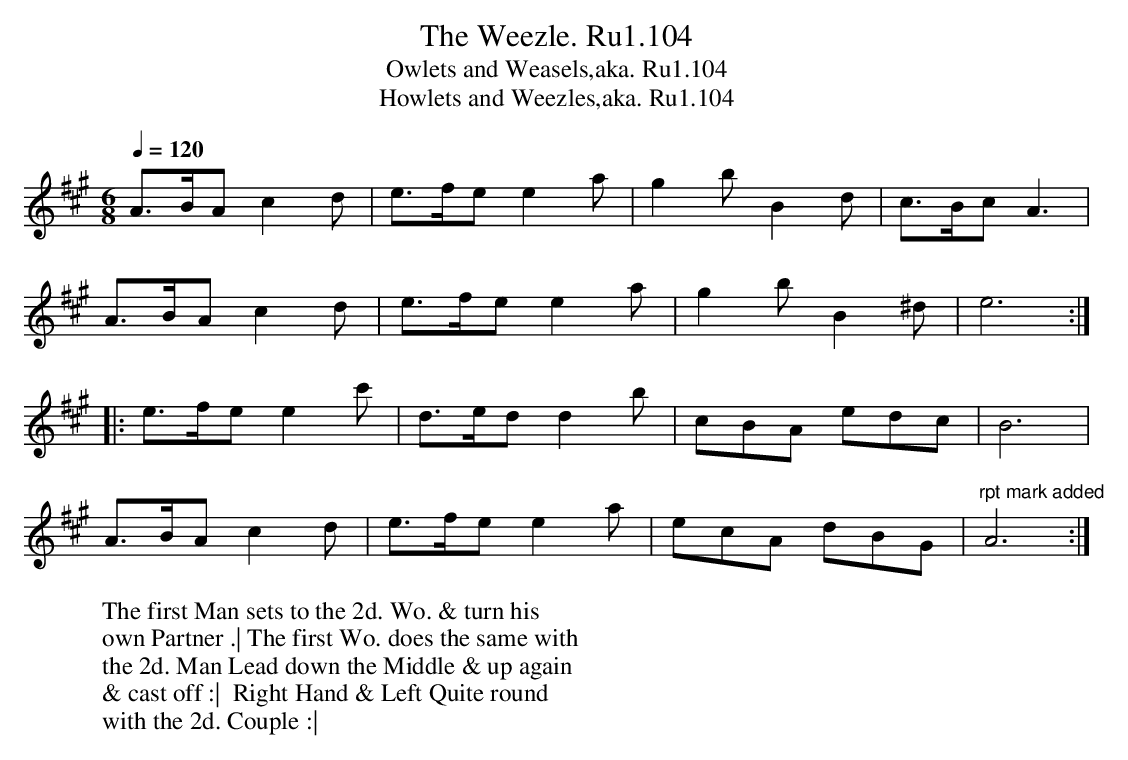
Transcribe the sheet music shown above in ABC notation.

X:1
T:Weezle. Ru1.104, The
T:Owlets and Weasels,aka. Ru1.104
T:Howlets and Weezles,aka. Ru1.104
M:6/8
L:1/8
Q:1/4=120
K:A
A>BA c2d|e>fee2a|g2bB2d|c>BcA3|
A>BA c2d|e>fee2a|g2bB2^d|e6:|
|:e>fee2c'|d>edd2b|cBA edc|B6|
A>BAc2d|e>fee2a|ecA dBG|"rpt mark added"A6:|
W:The first Man sets to the 2d. Wo. & turn his
W:own Partner .| The first Wo. does the same with
W:the 2d. Man Lead down the Middle & up again
W:& cast off :|  Right Hand & Left Quite round
W:with the 2d. Couple :|
